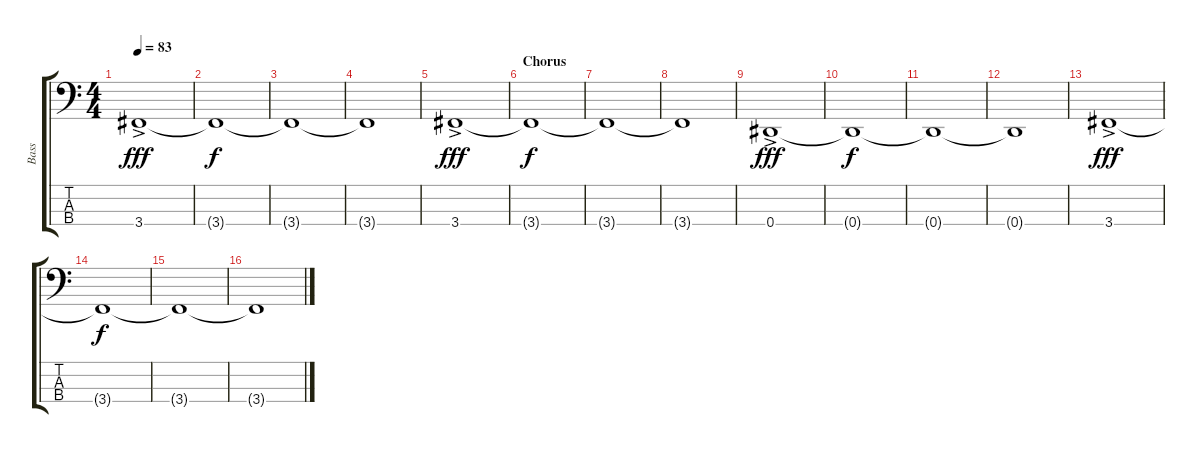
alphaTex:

\track ("Bass" "Bass") {instrument synthbass2}
\staff {score tabs}
\tuning (Gb2 Db2 Ab1 Eb1) {hide}
\ts (4 4)
\tempo 83
\clef f4
\ks c
3.4{ac}.1{dy fff} |
3.4{t}.1{dy f} |
3.4{t}.1 |
3.4{t}.1 |
3.4{ac}.1{dy fff} |
\section ("" "Chorus")
3.4{t}.1{dy f} |
3.4{t}.1 |
3.4{t}.1 |
0.4{ac}.1{dy fff} |
0.4{t}.1{dy f} |
0.4{t}.1 |
0.4{t}.1 |
3.4{ac}.1{dy fff} |
3.4{t}.1{dy f} |
3.4{t}.1 |
3.4{t}.1
